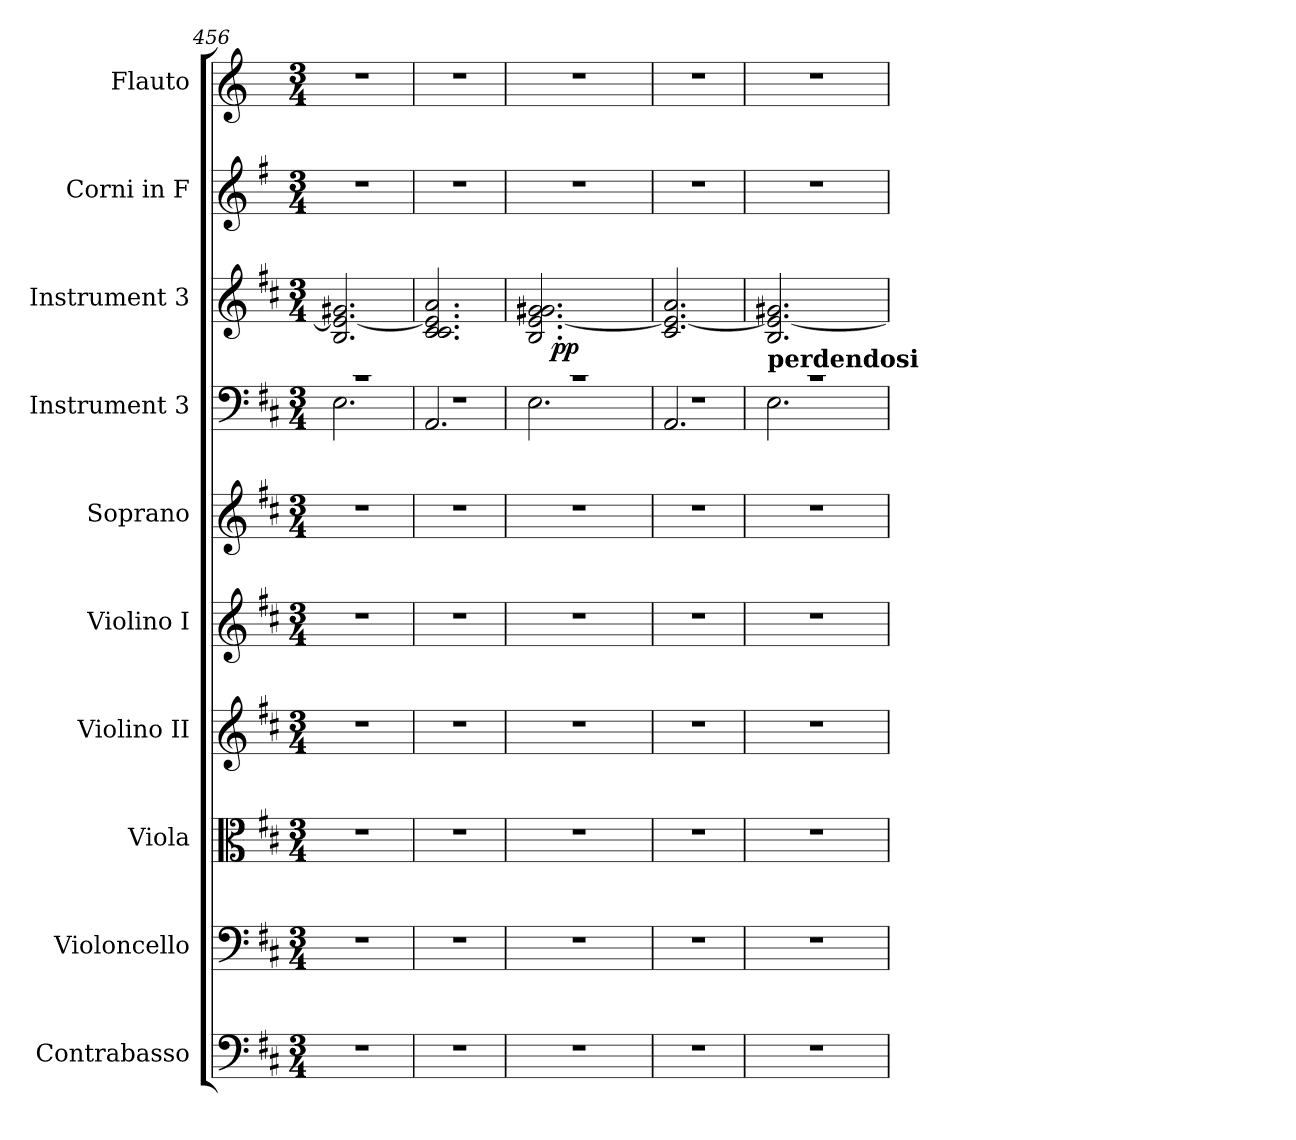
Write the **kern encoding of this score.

**kern	**kern	**kern	**kern	**kern	**kern	**kern	**kern	**dynam	**kern	**kern
*part10	*part9	*part8	*part7	*part6	*part5	*part4	*part3	*part3	*part2	*part1
*staff10	*staff9	*staff8	*staff7	*staff6	*staff5	*staff4	*staff3	*staff3	*staff2	*staff1
*I"Contrabasso	*I"Violoncello	*I"Viola	*I"Violino II	*I"Violino I	*I"Soprano	*I"Instrument 3	*I"Instrument 3	*	*I"Corni in F	*I"Flauto
*I'Cb.	*I'Vc.	*I'Vla.	*I'Vln. II	*I'Vln. I	*I'S	*	*	*	*I'Cor.	*I'Fl.
*clefF4	*clefF4	*clefC3	*clefG2	*clefG2	*clefG2	*clefF4	*clefG2	*	*clefG2	*clefG2
*ITrd1c2	*ITrd1c2	*ITrd1c2	*ITrd1c2	*ITrd1c2	*ITrd1c2	*ITrd1c2	*ITrd1c2	*	*ITrd4c7	*ITrd1c2
*k[]	*k[]	*k[]	*k[]	*k[]	*k[]	*k[]	*k[]	*	*k[]	*k[b-e-]
*C:	*C:	*C:	*C:	*C:	*C:	*C:	*C:	*	*C:	*B-:
*M3/4	*M3/4	*M3/4	*M3/4	*M3/4	*M3/4	*M3/4	*M3/4	*	*M3/4	*M3/4
=456	=456	=456	=456	=456	=456	=456	=456	=456	=456	=456
*	*	*	*	*	*	*^	*	*	*	*
2.r	2.r	2.r	2.r	2.r	2.r	2.r	2.D\	2.d/_< 2.A/ 2.f#X/	.	2.r	2.r
=457	=457	=457	=457	=457	=457	=457	=457	=457	=457	=457	=457
2.r	2.r	2.r	2.r	2.r	2.r	2.r	2.GG/	2.d/] 2.B/ 2.B/ 2.g/	.	2.r	2.r
!!LO:PB:g=z
=458	=458	=458	=458	=458	=458	=458	=458	=458	=458	=458	=458
*	*	*	*	*	*	*	*	*^	*	*	*
2.r	2.r	2.r	2.r	2.r	2.r	2.r	2.D\	2.f#X/ [<2.d/ 2.A/ 2.f#X/	16.ryy	.	2.r	2.r
!	!	!	!	!	!	!	!	!	!	!LO:DY:b	!	!
.	.	.	.	.	.	.	.	.	2ryy	pp	.	.
.	.	.	.	.	.	.	.	.	8ryy	.	.	.
.	.	.	.	.	.	.	.	.	32ryy	.	.	.
*	*	*	*	*	*	*	*	*v	*v	*	*	*
=459	=459	=459	=459	=459	=459	=459	=459	=459	=459	=459	=459
2.r	2.r	2.r	2.r	2.r	2.r	2.r	2.GG/	2.d/_< 2.B/ 2.g/	.	2.r	2.r
=460	=460	=460	=460	=460	=460	=460	=460	=460	=460	=460	=460
!	!	!	!	!	!	!LO:TX:a:B:t=perdendosi	!	!	!	!	!
2.r	2.r	2.r	2.r	2.r	2.r	2.r	2.D\	2.d/_< 2.A/ 2.f#X/	.	2.r	2.r
*	*	*	*	*	*	*v	*v	*	*	*	*
=	=	=	=	=	=	=	=	=	=	=
*-	*-	*-	*-	*-	*-	*-	*-	*-	*-	*-
